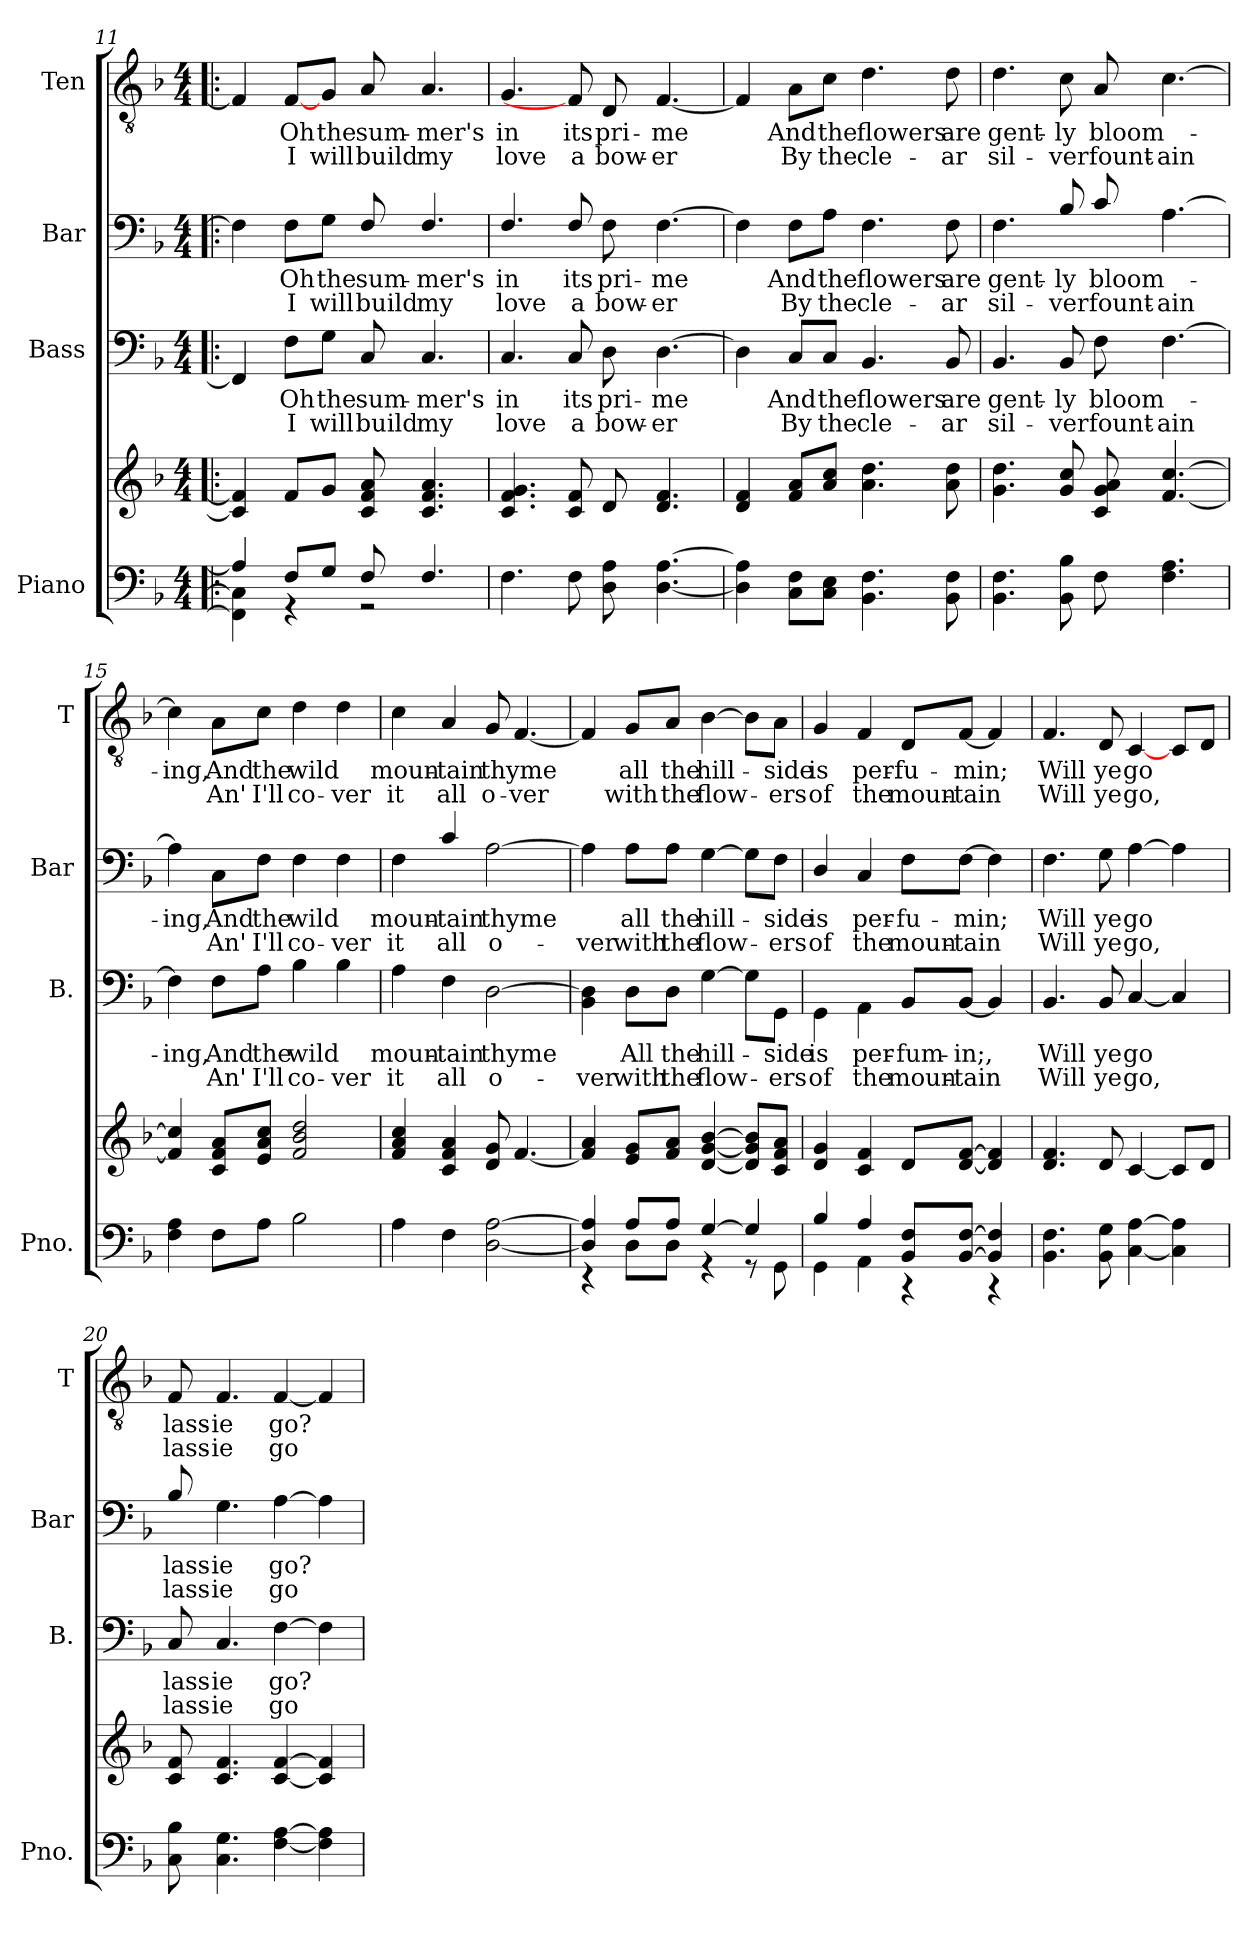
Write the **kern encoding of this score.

**kern	**kern	**kern	**text	**text	**kern	**text	**text	**kern	**text	**text
*part4	*part4	*part3	*part3	*part3	*part2	*part2	*part2	*part1	*part1	*part1
*staff5	*staff4	*staff3	*staff3	*staff3	*staff2	*staff2	*staff2	*staff1	*staff1	*staff1
*I"Piano	*	*I"Bass	*	*	*I"Bar	*	*	*I"Ten	*	*
*I'Pno.	*	*I'B.	*	*	*I'Bar	*	*	*I'T	*	*
*clefF4	*clefG2	*clefF4	*	*	*clefF4	*	*	*clefGv2	*	*
*k[b-]	*k[b-]	*k[b-]	*	*	*k[b-]	*	*	*k[b-]	*	*
*M4/4	*M4/4	*M4/4	*	*	*M4/4	*	*	*M4/4	*	*
=11!|:	=11!|:	=11!|:	=11!|:	=11!|:	=11!|:	=11!|:	=11!|:	=11!|:	=11!|:	=11!|:
*^	*	*	*	*	*	*	*	*	*	*
4A/]	4FF\] 4C\]	4c/] 4f/]	4FF/]	.	.	4F\]	.	.	4F/]	.	.
!	!	!	!	!LO:LY:b	!LO:LY:b	!	!LO:LY:b	!LO:LY:b	!	!LO:LY:b	!LO:LY:b
8F/L	4r	8f/L	8F\L	Oh	I	8F\L	Oh	I	[<8F/L	Oh	I
!	!	!	!	!LO:LY:b	!LO:LY:b	!	!LO:LY:b	!LO:LY:b	!	!LO:LY:b	!LO:LY:b
8G/J	.	8g/J	8G\J	the	will	8G\J	the	will	8G/J	the	will
!	!	!	!	!LO:LY:b	!LO:LY:b	!	!LO:LY:b	!LO:LY:b	!	!LO:LY:b	!LO:LY:b
8F/	2r	8c/ 8f/ 8a/	8C/	sum-	build	8F/	sum-	build	8A/	sum-	build
!	!	!	!	!LO:LY:b	!LO:LY:b	!	!LO:LY:b	!LO:LY:b	!	!LO:LY:b	!LO:LY:b
4.F/	.	4.c/ 4.f/ 4.a/	4.C/	-mer's	my	4.F/	-mer's	my	4.A/	-mer's	my
*v	*v	*	*	*	*	*	*	*	*	*	*
!!LO:PB:g=z
=12	=12	=12	=12	=12	=12	=12	=12	=12	=12	=12
!	!	!	!LO:LY:b	!LO:LY:b	!	!LO:LY:b	!LO:LY:b	!	!LO:LY:b	!LO:LY:b
4.F\	4.c/ 4.f/ 4.g/	4.C/	in	love	4.F/	in	love	4.G/	in	love
!	!	!	!LO:LY:b	!LO:LY:b	!	!LO:LY:b	!LO:LY:b	!	!LO:LY:b	!LO:LY:b
8F\	8c/ 8f/	8C/	its	a	8F/	its	a	8F/]	its	a
!	!	!	!LO:LY:b	!LO:LY:b	!	!LO:LY:b	!LO:LY:b	!	!LO:LY:b	!LO:LY:b
8D\ 8A\	8d/	8D\	pri-	bow-	8F\	pri-	bow-	8D/	pri-	bow-
!	!	!	!LO:LY:b	!LO:LY:b	!	!LO:LY:b	!LO:LY:b	!	!LO:LY:b	!LO:LY:b
[<4.D\ [>4.A\	4.d/ 4.f/	[>4.D\	-me	-er	[>4.F\	-me	-er	[<4.F/	-me	-er
=13	=13	=13	=13	=13	=13	=13	=13	=13	=13	=13
4D\] 4A\]	4d/ 4f/	4D\]	.	.	4F\]	.	.	4F/]	.	.
!	!	!	!LO:LY:b	!LO:LY:b	!	!LO:LY:b	!LO:LY:b	!	!LO:LY:b	!LO:LY:b
8C\ 8F\L	8f/ 8a/L	8C/L	And	By	8F\L	And	By	8A\L	And	By
!	!	!	!LO:LY:b	!LO:LY:b	!	!LO:LY:b	!LO:LY:b	!	!LO:LY:b	!LO:LY:b
8C\ 8E\J	8a/ 8cc/J	8C/J	the	the	8A\J	the	the	8c\J	the	the
!	!	!	!LO:LY:b	!LO:LY:b	!	!LO:LY:b	!LO:LY:b	!	!LO:LY:b	!LO:LY:b
4.BB-\ 4.F\	4.a\ 4.dd\	4.BB-/	flowers	cle-	4.F\	flowers	cle-	4.d\	flowers	cle-
!	!	!	!LO:LY:b	!LO:LY:b	!	!LO:LY:b	!LO:LY:b	!	!LO:LY:b	!LO:LY:b
8BB-\ 8F\	8a\ 8dd\	8BB-/	are	-ar	8F\	are	-ar	8d\	are	-ar
=14	=14	=14	=14	=14	=14	=14	=14	=14	=14	=14
!	!	!	!LO:LY:b	!LO:LY:b	!	!LO:LY:b	!LO:LY:b	!	!LO:LY:b	!LO:LY:b
4.BB-\ 4.F\	4.g\ 4.dd\	4.BB-/	gent-	sil-	4.F\	gent-	sil-	4.d\	gent-	sil-
!	!	!	!LO:LY:b	!LO:LY:b	!	!LO:LY:b	!LO:LY:b	!	!LO:LY:b	!LO:LY:b
8BB-\ 8B-\	8g/ 8cc/	8BB-/	-ly	-ver	8B-/	-ly	-ver	8c\	-ly	-ver
!	!	!	!LO:LY:b	!LO:LY:b	!	!LO:LY:b	!LO:LY:b	!	!LO:LY:b	!LO:LY:b
8F\	8c/ 8g/ 8a/	8F\	bloom-	fount-	8c/	bloom-	fount-	8A/	bloom-	fount-
!	!	!	!	!LO:LY:b	!	!	!LO:LY:b	!	!	!LO:LY:b
4.F\ 4.A\	[<4.f/ [>4.cc/	[>4.F\	.	-ain	[>4.A\	.	-ain	[>4.c\	.	-ain
=15	=15	=15	=15	=15	=15	=15	=15	=15	=15	=15
!	!	!	!LO:LY:b	!	!	!LO:LY:b	!	!	!LO:LY:b	!
4F\ 4A\	4f/] 4cc/]	4F\]	-ing,	.	4A\]	-ing,	.	4c\]	-ing,	.
!	!	!	!LO:LY:b	!LO:LY:b	!	!LO:LY:b	!LO:LY:b	!	!LO:LY:b	!LO:LY:b
8F\L	8c/ 8f/ 8a/L	8F\L	And	An'	8C\L	And	An'	8A\L	And	An'
!	!	!	!LO:LY:b	!LO:LY:b	!	!LO:LY:b	!LO:LY:b	!	!LO:LY:b	!LO:LY:b
8A\J	8e/ 8a/ 8cc/J	8A\J	the	I'll	8F\J	the	I'll	8c\J	the	I'll
!	!	!	!LO:LY:b	!LO:LY:b	!	!LO:LY:b	!LO:LY:b	!	!LO:LY:b	!LO:LY:b
2B-\	2f/ 2b-/ 2dd/	4B-\	wild	co-	4F\	wild	co-	4d\	wild	co-
!	!	!	!	!LO:LY:b	!	!	!LO:LY:b	!	!	!LO:LY:b
.	.	4B-\	.	-ver	4F\	.	-ver	4d\	.	-ver
!!LO:LB:g=z
=16	=16	=16	=16	=16	=16	=16	=16	=16	=16	=16
!	!	!	!LO:LY:b	!LO:LY:b	!	!LO:LY:b	!LO:LY:b	!	!LO:LY:b	!LO:LY:b
4A\	4f/ 4a/ 4cc/	4A\	moun-	it	4F\	moun-	it	4c\	moun-	it
!	!	!	!LO:LY:b	!LO:LY:b	!	!LO:LY:b	!LO:LY:b	!	!LO:LY:b	!LO:LY:b
4F\	4c/ 4f/ 4a/	4F\	-tain	all	4c/	-tain	all	4A/	-tain	all
!	!	!	!LO:LY:b	!LO:LY:b	!	!LO:LY:b	!LO:LY:b	!	!LO:LY:b	!LO:LY:b
[<2D\ [>2A\	8d/ 8g/	[>2D\	thyme	o-	[>2A\	thyme	o-	8G/	thyme	o-
!	!	!	!	!	!	!	!	!	!	!LO:LY:b
.	[<4.f/	.	.	.	.	.	.	[<4.F/	.	-ver
=17	=17	=17	=17	=17	=17	=17	=17	=17	=17	=17
*^	*	*	*	*	*	*	*	*	*	*
!	!	!	!	!	!LO:LY:b	!	!	!LO:LY:b	!	!	!
4D/] 4A/]	4r	4f/] 4a/	4BB-\ 4D\]	.	-ver	4A\]	.	-ver	4F/]	.	.
!	!	!	!	!LO:LY:b	!LO:LY:b	!	!LO:LY:b	!LO:LY:b	!	!LO:LY:b	!LO:LY:b
8A/L	8D\L	8e/ 8g/L	8D\L	All	with	8A\L	all	with	8G/L	all	with
!	!	!	!	!LO:LY:b	!LO:LY:b	!	!LO:LY:b	!LO:LY:b	!	!LO:LY:b	!LO:LY:b
8A/J	8D\J	8f/ 8a/J	8D\J	the	the	8A\J	the	the	8A/J	the	the
!	!	!	!	!LO:LY:b	!LO:LY:b	!	!LO:LY:b	!LO:LY:b	!	!LO:LY:b	!LO:LY:b
[4G/	4r	[4d/ [4g/ [4b-/	[4G\	hill-	flow-	[4G\	hill-	flow-	[4B-\	hill-	flow-
4G/]	8r	8d/] 8g/] 8b-/]L	8G\L]	.	.	8G\L]	.	.	8B-\L]	.	.
!	!	!	!	!LO:LY:b	!LO:LY:b	!	!LO:LY:b	!LO:LY:b	!	!LO:LY:b	!LO:LY:b
.	8GG\	8c/ 8f/ 8a/J	8GG\J	-side	-ers	8F\J	-side	-ers	8A\J	-side	-ers
=18	=18	=18	=18	=18	=18	=18	=18	=18	=18	=18	=18
!	!	!	!	!LO:LY:b	!LO:LY:b	!	!LO:LY:b	!LO:LY:b	!	!LO:LY:b	!LO:LY:b
4B-/	4GG\	4d/ 4g/	4GG\	is	of	4D/	is	of	4G/	is	of
!	!	!	!	!LO:LY:b	!LO:LY:b	!	!LO:LY:b	!LO:LY:b	!	!LO:LY:b	!LO:LY:b
4A/	4AA\	4c/ 4f/	4AA\	per-	the	4C/	per-	the	4F/	per-	the
!	!	!	!	!LO:LY:b	!LO:LY:b	!	!LO:LY:b	!LO:LY:b	!	!LO:LY:b	!LO:LY:b
8BB-/ 8F/L	4r	8d/L	8BB-/L	-fum-	moun-	8F\L	-fu-	moun-	8D/L	-fu-	moun-
!	!	!	!	!LO:LY:b	!LO:LY:b	!	!LO:LY:b	!LO:LY:b	!	!LO:LY:b	!LO:LY:b
[8BB-/ [8F/J	.	[8d/ [8f/J	[8BB-/J	-in;,	-tain	[8F\J	-min;	-tain	[8F/J	-min;	-tain
4BB-/] 4F/]	4r	4d/] 4f/]	4BB-/]	.	.	4F\]	.	.	4F/]	.	.
=19	=19	=19	=19	=19	=19	=19	=19	=19	=19	=19	=19
!	!	!	!	!LO:LY:b	!LO:LY:b	!	!LO:LY:b	!LO:LY:b	!	!LO:LY:b	!LO:LY:b
*v	*v	*	*	*	*	*	*	*	*	*	*
4.BB-\ 4.F\	4.d/ 4.f/	4.BB-/	Will	Will	4.F\	Will	Will	4.F/	Will	Will
!	!	!	!LO:LY:b	!LO:LY:b	!	!LO:LY:b	!LO:LY:b	!	!LO:LY:b	!LO:LY:b
8BB-\ 8G\	8d/	8BB-/	ye	ye	8G\	ye	ye	8D/	ye	ye
!	!	!	!LO:LY:b	!LO:LY:b	!	!LO:LY:b	!LO:LY:b	!	!LO:LY:b	!LO:LY:b
[4C\ [4A\	[4c/	[4C/	go	go,	[4A\	go	go,	[<4C/	go	go,
4C\] 4A\]	8c/L]	4C/]	.	.	4A\]	.	.	8C/L	.	.
.	8d/J	.	.	.	.	.	.	8D/J	.	.
!!LO:PB:g=z
=20	=20	=20	=20	=20	=20	=20	=20	=20	=20	=20
!	!	!	!LO:LY:b	!LO:LY:b	!	!LO:LY:b	!LO:LY:b	!	!LO:LY:b	!LO:LY:b
8C\ 8B-\	8c/ 8f/	8C/	lass-	-lass-	8B-/	lass-	-lass-	8F/	lass-	-lass-
!	!	!	!LO:LY:b	!LO:LY:b	!	!LO:LY:b	!LO:LY:b	!	!LO:LY:b	!LO:LY:b
4.C\ 4.G\	4.c/ 4.f/	4.C/	-ie	ie	4.G\	-ie	ie	4.F/	-ie	ie
!	!	!	!LO:LY:b	!LO:LY:b	!	!LO:LY:b	!LO:LY:b	!	!LO:LY:b	!LO:LY:b
[4F\ [4A\	[4c/ [4f/	[4F\	go?	go	[4A\	go?	go	[4F/	go?	go
4F\] 4A\]	4c/] 4f/]	4F\]	.	.	4A\]	.	.	4F/]	.	.
=	=	=	=	=	=	=	=	=	=	=
*-	*-	*-	*-	*-	*-	*-	*-	*-	*-	*-
